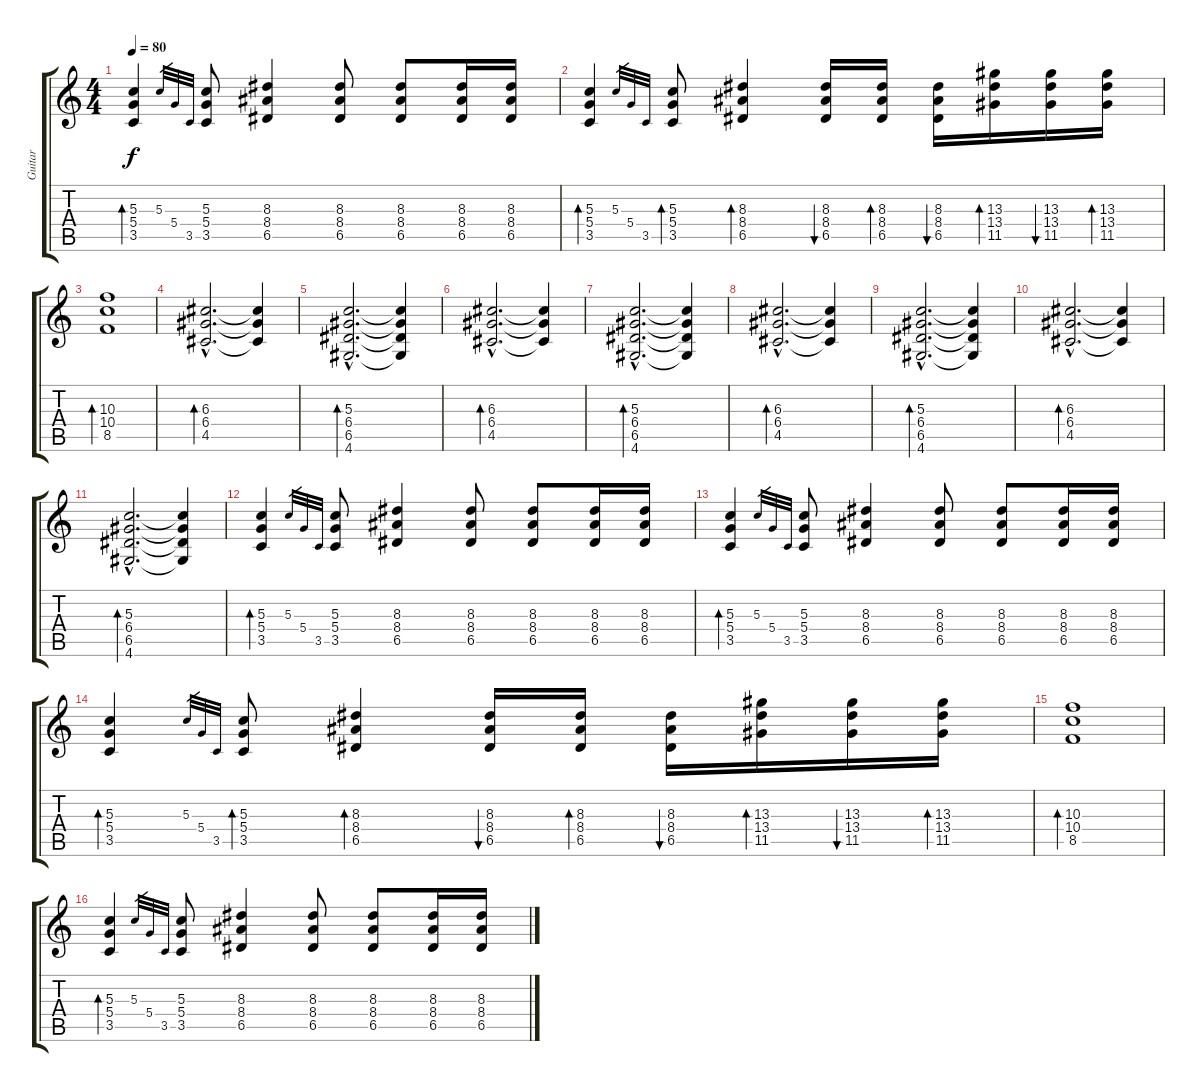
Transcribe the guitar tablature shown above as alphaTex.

\track ("Guitar" "Guitar") {instrument electricguitarjazz}
\staff {score tabs}
\tuning (E4 B3 G3 D3 A2 E2) {hide}
\ts (4 4)
\tempo 80
\clef g2
\ks c
(5.3 5.4 3.5).4{bd 120 dy f} 5.3.32{gr} 5.4.32{gr} 3.5.32{gr} (5.3 5.4 3.5).8 (8.3 8.4 6.5).4 (8.3 8.4 6.5).8 (8.3 8.4 6.5).8 (8.3 8.4 6.5).16 (8.3 8.4 6.5).16 |
(5.3 5.4 3.5).4{bd 120} 5.3.32{gr} 5.4.32{gr} 3.5.32{gr} (5.3 5.4 3.5).8{bd 120} (8.3 8.4 6.5).4{bd 120} (8.3 8.4 6.5).16{bu 120} (8.3 8.4 6.5).16{bd 120} (8.3 8.4 6.5).16{bu 120} (13.3 13.4 11.5).16{bd 120} (13.3 13.4 11.5).16{bu 120} (13.3 13.4 11.5).16{bd 120} |
(10.3 10.4 8.5).1{bd 120} |
(6.3{hac} 6.4{hac} 4.5{hac}).2{d bd 120} (6.3{t} 6.4{t} 4.5{t}).4 |
(5.3{hac} 6.4{hac} 6.5{hac} 4.6{hac}).2{d bd 120} (5.3{t} 6.4{t} 6.5{t} 4.6{t}).4 |
(6.3{hac} 6.4{hac} 4.5{hac}).2{d bd 120} (6.3{t} 6.4{t} 4.5{t}).4 |
(5.3{hac} 6.4{hac} 6.5{hac} 4.6{hac}).2{d bd 120} (5.3{t} 6.4{t} 6.5{t} 4.6{t}).4 |
(6.3{hac} 6.4{hac} 4.5{hac}).2{d bd 120} (6.3{t} 6.4{t} 4.5{t}).4 |
(5.3{hac} 6.4{hac} 6.5{hac} 4.6{hac}).2{d bd 120} (5.3{t} 6.4{t} 6.5{t} 4.6{t}).4 |
(6.3{hac} 6.4{hac} 4.5{hac}).2{d bd 120} (6.3{t} 6.4{t} 4.5{t}).4 |
(5.3{hac} 6.4{hac} 6.5{hac} 4.6{hac}).2{d bd 120} (5.3{t} 6.4{t} 6.5{t} 4.6{t}).4 |
(5.3 5.4 3.5).4{bd 120} 5.3.32{gr} 5.4.32{gr} 3.5.32{gr} (5.3 5.4 3.5).8 (8.3 8.4 6.5).4 (8.3 8.4 6.5).8 (8.3 8.4 6.5).8 (8.3 8.4 6.5).16 (8.3 8.4 6.5).16 |
(5.3 5.4 3.5).4{bd 120} 5.3.32{gr} 5.4.32{gr} 3.5.32{gr} (5.3 5.4 3.5).8 (8.3 8.4 6.5).4 (8.3 8.4 6.5).8 (8.3 8.4 6.5).8 (8.3 8.4 6.5).16 (8.3 8.4 6.5).16 |
(5.3 5.4 3.5).4{bd 120} 5.3.32{gr} 5.4.32{gr} 3.5.32{gr} (5.3 5.4 3.5).8{bd 120} (8.3 8.4 6.5).4{bd 120} (8.3 8.4 6.5).16{bu 120} (8.3 8.4 6.5).16{bd 120} (8.3 8.4 6.5).16{bu 120} (13.3 13.4 11.5).16{bd 120} (13.3 13.4 11.5).16{bu 120} (13.3 13.4 11.5).16{bd 120} |
(10.3 10.4 8.5).1{bd 120} |
(5.3 5.4 3.5).4{bd 120} 5.3.32{gr} 5.4.32{gr} 3.5.32{gr} (5.3 5.4 3.5).8 (8.3 8.4 6.5).4 (8.3 8.4 6.5).8 (8.3 8.4 6.5).8 (8.3 8.4 6.5).16 (8.3 8.4 6.5).16
